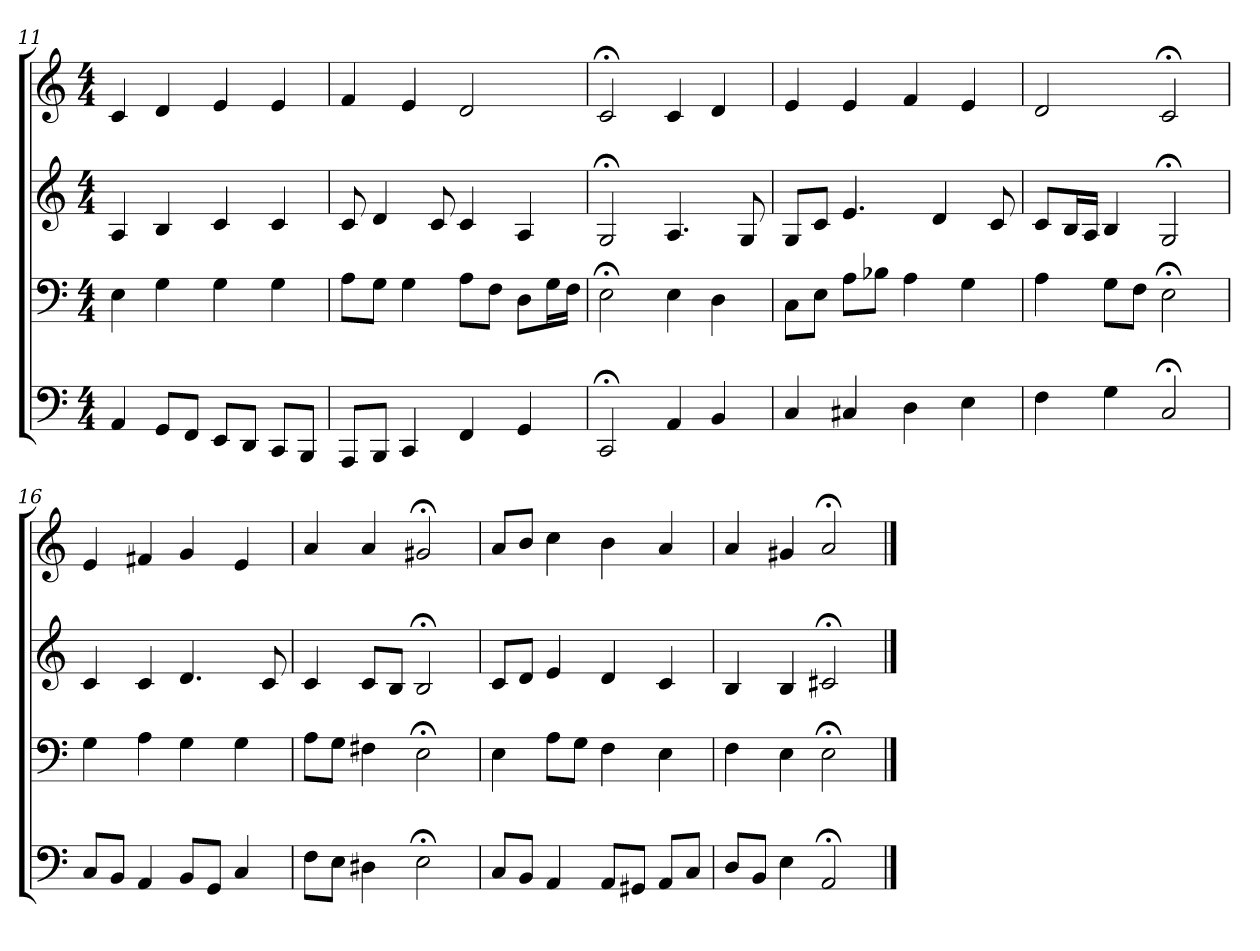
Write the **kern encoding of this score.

**kern	**kern	**kern	**kern
*part4	*part3	*part2	*part1
*staff4	*staff3	*staff2	*staff1
*clefF4	*clefF4	*clefG2	*clefG2
*k[]	*k[]	*k[]	*k[]
*C:	*C:	*C:	*a:
*M4/4	*M4/4	*M4/4	*M4/4
=11	=11	=11	=11
4AA	4E	4A	4c
8GG/L	4G	4B	4d
8FF/J	.	.	.
8EE/L	4G	4c	4e
8DD/J	.	.	.
8CC/L	4G	4c	4e
8BBB/J	.	.	.
=12	=12	=12	=12
8AAA/L	8A\L	8c	4f
8BBB/J	8G\J	4d	.
4CC	4G	.	4e
.	.	8c	.
4FF	8A\L	4c	2d
.	8F\J	.	.
4GG	8D\L	4A	.
.	16G\L	.	.
.	16F\JJ	.	.
=13	=13	=13	=13
2CC;<	2E;<	2G;<	2c;<
4AA	4E	4.A	4c
4BB	4D	.	4d
.	.	8G	.
=14	=14	=14	=14
4C	8C\L	8G/L	4e
.	8E\J	8c/J	.
4C#X	8A\L	4.e	4e
.	8B-X\J	.	.
4D	4A	.	4f
.	.	4d	.
4E	4G	.	4e
.	.	8c	.
=15	=15	=15	=15
4F	4A	8c/L	2d
.	.	16B/L	.
.	.	16A/JJ	.
4G	8G\L	4B	.
.	8F\J	.	.
2C;<	2E;<	2G;<	2c;<
=16	=16	=16	=16
8C/L	4G	4c	4e
8BB/J	.	.	.
4AA	4A	4c	4f#X
8BB/L	4G	4.d	4g
8GG/J	.	.	.
4C	4G	.	4e
.	.	8c	.
=17	=17	=17	=17
8F\L	8A\L	4c	4a
8E\J	8G\J	.	.
4D#X	4F#X	8c/L	4a
.	.	8B/J	.
2E;<	2E;<	2B;<	2g#X;<
=18	=18	=18	=18
8C/L	4E	8c/L	8a/L
8BB/J	.	8d/J	8b/J
4AA	8A\L	4e	4cc
.	8G\J	.	.
8AA/L	4F	4d	4b
8GG#X/J	.	.	.
8AA/L	4E	4c	4a
8C/J	.	.	.
=19	=19	=19	=19
8D/L	4F	4B	4a
8BB/J	.	.	.
4E	4E	4B	4g#X
2AA;<	2E;<	2c#X;<	2a;<
==	==	==	==
*-	*-	*-	*-
